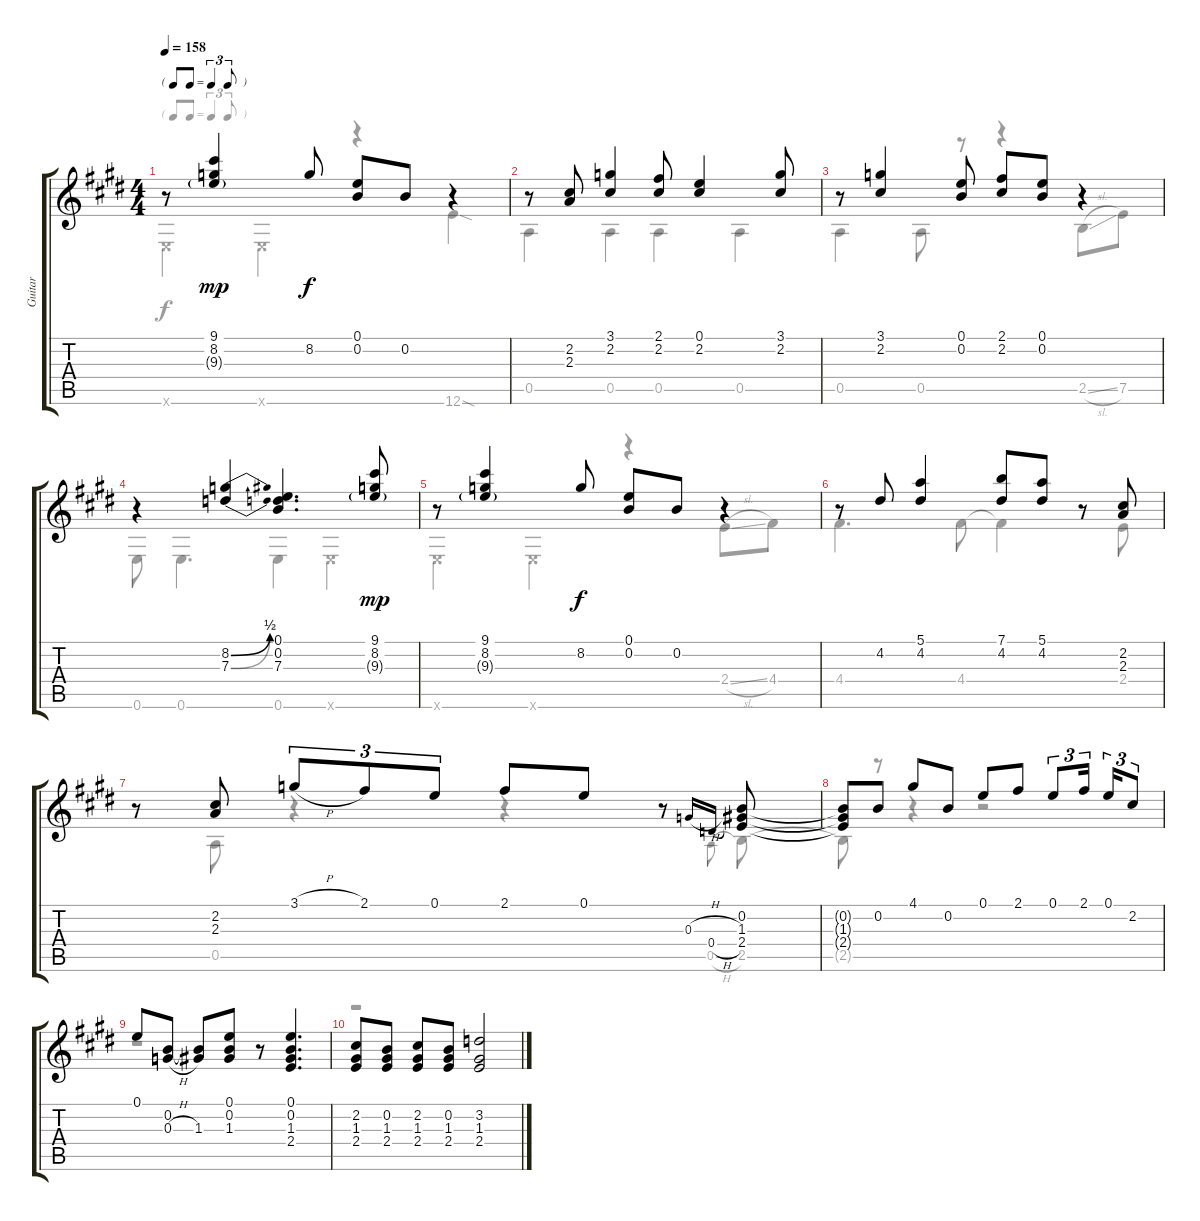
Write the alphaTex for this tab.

\track ("Guitar" "Guitar") {instrument acousticguitarsteel}
\staff {score tabs}
\tuning (E4 B3 G3 D3 A2 E2) {hide}
\voice
\ts (4 4)
\tf triplet8th
\tempo 158
\clef g2
\ks e
r.8{dy mp} (9.1 8.2 9.3{g}).4 8.2.8{dy f} (0.1 0.2).8 0.2.8 r.4 |
r.8 (2.2 2.3).8 (3.1 2.2).4 (2.1 2.2).8 (0.1 2.2).4 (3.1 2.2).8 |
r.8 (3.1 2.2).4 (0.1 0.2).8 (2.1 2.2).8 (0.1 0.2).8 r.4 |
r.4 (8.2{be (bend 0 0 60 2)} 7.3{be (bend 0 0 60 1)}).4 (0.1 0.2 7.3).4{d} (9.1 8.2 9.3{g}).8{dy mp} |
r.8 (9.1 8.2 9.3{g}).4 8.2.8{dy f} (0.1 0.2).8 0.2.8 r.4 |
r.8 4.2.8 (5.1 4.2).4 (7.1 4.2).8 (5.1 4.2).8 r.8 (2.2 2.3).8 |
r.8 (2.2 2.3).8 3.1{h}.8{tu (3 2)} 2.1.8{tu (3 2)} 0.1.8{tu (3 2)} 2.1.8 0.1.8 r.8 0.3{h}.16{gr onbeat} 0.4{h}.16{gr onbeat} (0.2 1.3 2.4).8 |
(0.2{t} 1.3{t} 2.4{t}).8 0.2.8 4.1.8 0.2.8 0.1.8 2.1.8 0.1.8{tu (3 2)} 2.1.16{tu (3 2) beam splitsecondary} 0.1.16{tu (3 2)} 2.2.8{tu (3 2)} |
0.1.8 (0.2 0.3{h}).8 (0.2{t} 1.3).8 (0.1 0.2 1.3).8 r.8 (0.1 0.2 1.3 2.4).4{d} |
(2.2 1.3 2.4).8 (0.2 1.3 2.4).8 (2.2 1.3 2.4).8 (0.2 1.3 2.4).8 (3.2 1.3 2.4).2
\voice
\clef g2
\ottava regular
\simile none
\ks e
0.6{x}.4{dy f} 0.6{x}.4 r.4 12.6{sod}.4 |
0.5.4 0.5.4 0.5.4 0.5.4 |
0.5.4 0.5.8 r.8 r.4 2.5{sl}.8 7.5.8 |
0.6.8 0.6.4{d} 0.6.4 0.6{x}.4 |
0.6{x}.4 0.6{x}.4 r.4 2.4{sl}.8 4.4.8 |
4.4.4{d} 4.4.8 4.4{t}.4 r.8 2.4.8 |
r.8 0.5.8 r.4 r.4 r.8 0.5{h}.8{gr onbeat} 2.5.8 |
2.5{t}.8 r.8 r.4 r.2 |
r.1 |
r.1
